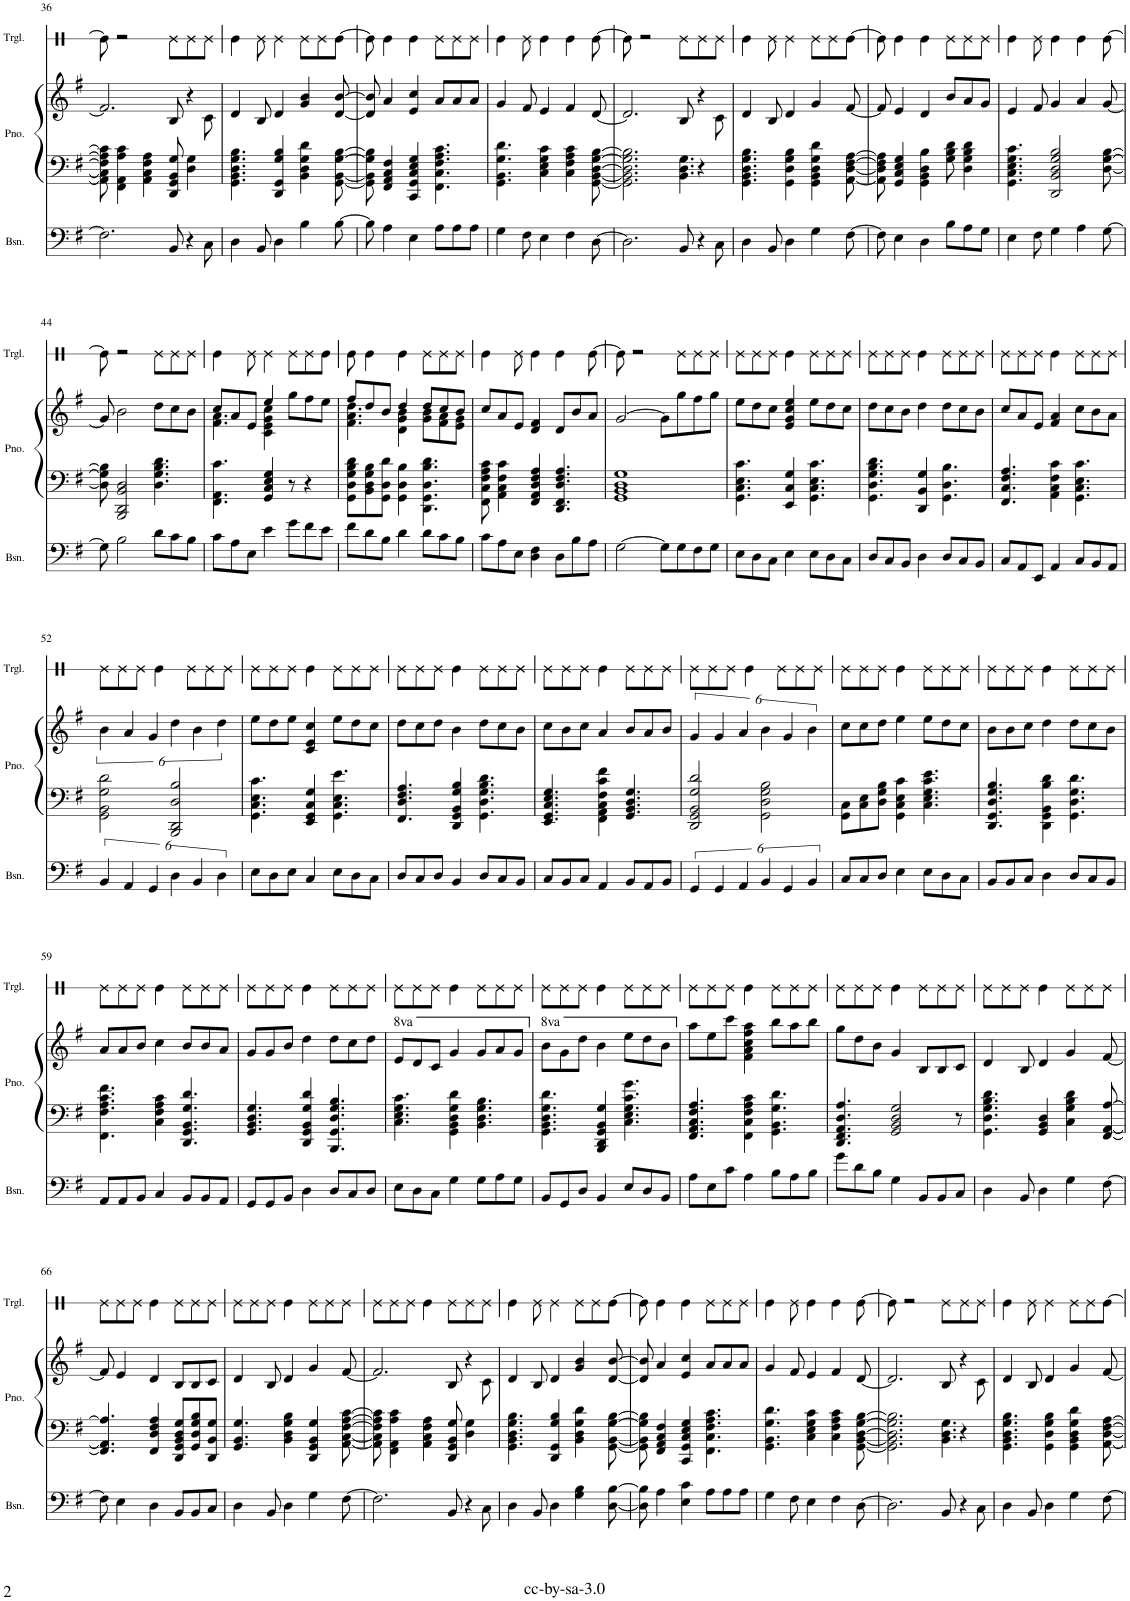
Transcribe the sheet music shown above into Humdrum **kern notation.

**kern	**kern	**kern	**kern
*part3	*part2	*part2	*part1
*staff4	*staff3	*staff2	*staff1
*I"Bassoon	*I"Piano	*	*I"Triangle
*I'Bsn.	*I'Pno.	*	*I'Trgl.
!!LO:PB:g=z
*clefF4	*clefF4	*clefG2	*clefX
*k[f#]	*k[f#]	*k[f#]	*k[]
*M4/4	*M4/4	*M4/4	*M4/4
=36	=36	=36	=36
2.F#\]	8AA\] 8C\] 8F#\] 8A\] 8c\]	2.f#/]	8Re\]
.	4FF#\ 4AA\ 4A\ 4c\	.	2r
.	4AA\ 4C\ 4F#\ 4A\	.	.
.	8DD/ 8GG/ 8BB/ 8G/	.	8Re\L
8BB/	4D\ 4G\	8B/	8Re\
4r	.	4r	8Re\J
.	4ryy	.	4ryy
8C\	.	8c\	.
=37	=37	=37	=37
4D\	4.GG\ 4.BB\ 4.D\ 4.G\ 4.B\	4d/	4Re\
8BB/	.	8B/	8Re\
4D\	4DD/ 4GG/ 4G/ 4B/	4d/	4Re\
4B\	4BB\ 4D\ 4G\ 4d\	4g/ 4b/	8Re\L
.	.	.	8Re\
[8B\	[8GG\ [8BB\ [8G\ [8B\	[8d/ [8b/	[8Re\J
=38	=38	=38	=38
8B\]	8GG\] 8BB\] 8G\] 8B\]	8d/] 8b/]	8Re\]
4A\	4FF#/ 4AA/ 4C/ 4F#/	4a/	4Re\
4E\	4CC/ 4GG/ 4C/ 4E/ 4G/	4e/ 4cc/	4Re\
8A\L	4.FF#\ 4.C\ 4.F#\ 4.A\ 4.c\	8a/L	8Re\L
8A\	.	8a/	8Re\
8A\J	.	8a/J	8Re\J
=39	=39	=39	=39
4G\	4.GG\ 4.BB\ 4.G\ 4.d\	4g/	4Re\
8F#\	.	8f#/	8Re\
4E\	4C\ 4E\ 4G\ 4c\	4e/	4Re\
4F#\	4C\ 4F#\ 4A\ 4c\	4f#/	4Re\
[8D\	[8GG\ [8BB\ [8D\ [8G\ [8B\	[8d/	[8Re\
=40	=40	=40	=40
2.D\]	2.GG\] 2.BB\] 2.D\] 2.G\] 2.B\]	2.d/]	8Re\]
.	.	.	2r
.	.	.	8Re\L
8BB/	4.BB\ 4.D\ 4.G\	8B/	8Re\
4r	.	4r	8Re\J
.	.	.	4.ryy
8C\	4r	8c\	.
8ryy	.	8ryy	.
=41	=41	=41	=41
4D\	4.GG\ 4.BB\ 4.D\ 4.G\ 4.B\	4d/	4Re\
8BB/	.	8B/	8Re\
4D\	4GG\ 4D\ 4G\ 4B\	4d/	4Re\
4G\	4GG\ 4BB\ 4D\ 4G\ 4d\	4g/	8Re\L
.	.	.	8Re\
[8F#\	[8AA\ [8D\ [8F#\ [8A\	[8f#/	[8Re\J
=42	=42	=42	=42
8F#\]	8AA\] 8D\] 8F#\] 8A\]	8f#/]	8Re\]
4E\	4GG/ 4C/ 4E/ 4G/	4e/	4Re\
4D\	4GG\ 4BB\ 4D\ 4B\	4d/	4Re\
8B\L	8G\ 8B\ 8d\	8b/L	8Re\L
8A\	4D\ 4G\ 4B\ 4d\	8a/	8Re\
8G\J	.	8g/J	8Re\J
=43	=43	=43	=43
4E\	4.GG\ 4.C\ 4.E\ 4.G\ 4.c\	4e/	4Re\
8F#\	.	8f#/	8Re\
4G\	2DD/ 2BB/ 2D/ 2G/ 2B/	4g/	4Re\
4A\	.	4a/	4Re\
[8G\	[8D\ [8G\ [8B\	[8g/	[8Re\
!!LO:LB:g=z
=44	=44	=44	=44
8G\]	8D\] 8G\] 8B\]	8g/]	8Re\]
2B\	2BBB/ 2DD/ 2BB/ 2D/	2b\	2r
8d\L	4.D\ 4.G\ 4.B\ 4.d\	8dd\L	8Re\L
8c\	.	8cc\	8Re\
8B\J	.	8b\J	8Re\J
=45	=45	=45	=45
*	*	*^	*
8c\L	4.FF#\ 4.AA\ 4.c\	8cc/L	4.f#\ 4.a\	4Re\
8A\	.	8a/	.	.
8E\J	.	8e/J	.	8Re\
4e\	4GG/ 4C/ 4E/ 4G/	4ee/	4c\ 4e\ 4g\ 4cc\	4Re\
8g\L	8r	8gg\L	8ryy	8Re\L
8f#\	4r	8ff#\	4ryy	8Re\
8e\J	.	8ee\J	.	8Re\J
=46	=46	=46	=46	=46
8f#\L	8GG\ 8D\ 8G\ 8B\ 8d\L	8ff#/L	4.f#\ 4.a\ 4.dd\	8Re\
8d\	8BB\ 8D\ 8G\ 8B\	8dd/	.	4Re\
8B\J	8GG\ 8D\ 8d\J	8b/J	.	.
4d\	4GG\ 4D\ 4B\	4dd/	4d\ 4g\ 4b\	4Re\
8d\L	4.DD\ 4.GG\ 4.D\ 4.B\ 4.d\	8dd/L	8g\ 8b\L	8Re\L
8c\	.	8cc/	8f#\ 8a\	8Re\
8B\J	.	8b/J	8e\ 8g\J	8Re\J
*	*	*v	*v	*
=47	=47	=47	=47
8c\L	8FF#\ 8C\ 8F#\ 8A\ 8c\	8cc/L	4Re\
8A\	4AA\ 4C\ 4F#\ 4c\	8a/	.
8E\J	.	8e/J	8Re\
4D\ 4F#\	4FF#/ 4AA/ 4D/ 4F#/ 4A/	4d/ 4f#/	4Re\
8D\L	4.DD/ 4.FF#/ 4.D/ 4.F#/ 4.A/	8d/L	4Re\
8B\	.	8b/	.
8A\J	.	8a/J	[8Re\
=48	=48	=48	=48
[2G\	1GG 1BB 1D 1G	[2g/	8Re\]
.	.	.	2r
8G\L]	.	8g\L]	.
8G\	.	8gg\	8Re\L
8F#\	.	8ff#\	8Re\
8G\J	.	8gg\J	8Re\J
=49	=49	=49	=49
8E\L	4.GG\ 4.C\ 4.E\ 4.c\	8ee\L	8Re\L
8D\	.	8dd\	8Re\
8C\J	.	8cc\J	8Re\J
4E\	4EE/ 4C/ 4G/	4e/ 4g/ 4cc/ 4ee/	4Re\
8E\L	4.GG\ 4.C\ 4.E\ 4.c\	8ee\L	8Re\L
8D\	.	8dd\	8Re\
8C\J	.	8cc\J	8Re\J
=50	=50	=50	=50
8D/L	4.GG\ 4.D\ 4.G\ 4.B\ 4.d\	8dd\L	8Re\L
8C/	.	8cc\	8Re\
8BB/J	.	8b\J	8Re\J
4D\	4DD/ 4BB/ 4G/	4dd\	4Re\
8D/L	4.GG\ 4.D\ 4.B\	8dd\L	8Re\L
8C/	.	8cc\	8Re\
8BB/J	.	8b\J	8Re\J
=51	=51	=51	=51
8C/L	4.FF#/ 4.C/ 4.F#/ 4.A/	8cc/L	8Re\L
8AA/	.	8a/	8Re\
8EE/J	.	8e/J	8Re\J
4AA/	4AA\ 4C\ 4F#\ 4c\	4f#/ 4a/	4Re\
8C/L	4.GG\ 4.C\ 4.E\ 4.c\	8cc\L	8Re\L
8BB/	.	8b\	8Re\
8AA/J	.	8a\J	8Re\J
!!LO:LB:g=z
=52	=52	=52	=52
6BB/	2GG\ 2BB\ 2G\ 2d\	6b\	8Re\L
.	.	.	8Re\
6AA/	.	6a/	.
.	.	.	8Re\J
6GG/	.	6g/	.
.	.	.	4Re\
6D\	2BBB/ 2DD/ 2D/ 2B/	6dd\	.
.	.	.	8Re\L
6BB/	.	6b\	.
.	.	.	8Re\
6D\	.	6dd\	.
.	.	.	8Re\J
=53	=53	=53	=53
8E\L	4.GG\ 4.C\ 4.E\ 4.c\	8ee\L	8Re\L
8D\	.	8dd\	8Re\
8E\J	.	8ee\J	8Re\J
4C/	4EE/ 4GG/ 4C/ 4G/	4c/ 4e/ 4cc/	4Re\
8E\L	4.GG\ 4.C\ 4.E\ 4.e\	8ee\L	8Re\L
8D\	.	8dd\	8Re\
8C\J	.	8cc\J	8Re\J
=54	=54	=54	=54
8D/L	4.FF#/ 4.D/ 4.F#/ 4.A/	8dd\L	8Re\L
8C/	.	8cc\	8Re\
8D/J	.	8dd\J	8Re\J
4BB/	4DD/ 4GG/ 4BB/ 4G/ 4B/	4b\	4Re\
8D/L	4.GG\ 4.D\ 4.G\ 4.B\ 4.d\	8dd\L	8Re\L
8C/	.	8cc\	8Re\
8BB/J	.	8b\J	8Re\J
=55	=55	=55	=55
8C/L	4.EE/ 4.GG/ 4.C/ 4.E/ 4.G/	8cc\L	8Re\L
8BB/	.	8b\	8Re\
8C/J	.	8cc\J	8Re\J
4AA/	4FF#\ 4AA\ 4C\ 4F#\ 4c\ 4f#\	4a/	4Re\
8BB/L	4.GG/ 4.BB/ 4.D/ 4.G/	8b/L	8Re\L
8AA/	.	8a/	8Re\
8BB/J	.	8b/J	8Re\J
=56	=56	=56	=56
6GG/	2DD/ 2GG/ 2BB/ 2G/ 2d/	6g/	8Re\L
.	.	.	8Re\
6GG/	.	6g/	.
.	.	.	8Re\J
6AA/	.	6a/	.
.	.	.	4Re\
6BB/	2GG\ 2D\ 2G\ 2B\	6b\	.
.	.	.	8Re\L
6GG/	.	6g/	.
.	.	.	8Re\
6BB/	.	6b\	.
.	.	.	8Re\J
=57	=57	=57	=57
8C/L	8GG\ 8C\L	8cc\L	8Re\L
8C/	8C\ 8E\	8cc\	8Re\
8D/J	8D\ 8G\ 8B\J	8dd\J	8Re\J
4E\	4GG\ 4C\ 4E\ 4c\	4ee\	4Re\
8E\L	4.C\ 4.E\ 4.G\ 4.c\ 4.e\	8ee\L	8Re\L
8D\	.	8dd\	8Re\
8C\J	.	8cc\J	8Re\J
=58	=58	=58	=58
8BB/L	4.DD/ 4.GG/ 4.D/ 4.G/ 4.B/	8b\L	8Re\L
8BB/	.	8b\	8Re\
8C/J	.	8cc\J	8Re\J
4D\	4DD\ 4GG\ 4BB\ 4B\ 4d\	4dd\	4Re\
8D/L	4.GG\ 4.D\ 4.G\ 4.d\	8dd\L	8Re\L
8C/	.	8cc\	8Re\
8BB/J	.	8b\J	8Re\J
!!LO:LB:g=z
=59	=59	=59	=59
8AA/L	4.FF#\ 4.F#\ 4.A\ 4.c\ 4.f#\	8a/L	8Re\L
8AA/	.	8a/	8Re\
8BB/J	.	8b/J	8Re\J
4C/	4C\ 4F#\ 4A\ 4c\	4cc\	4Re\
8BB/L	4.DD/ 4.GG/ 4.BB/ 4.G/ 4.d/	8b/L	8Re\L
8BB/	.	8b/	8Re\
8AA/J	.	8a/J	8Re\J
=60	=60	=60	=60
8GG/L	4.GG/ 4.BB/ 4.D/ 4.G/	8g/L	8Re\L
8GG/	.	8g/	8Re\
8BB/J	.	8b/J	8Re\J
4D\	4DD/ 4GG/ 4BB/ 4G/ 4d/	4dd\	4Re\
8D/L	4.BBB/ 4.GG/ 4.D/ 4.G/ 4.B/	8dd\L	8Re\L
8C/	.	8cc\	8Re\
8D/J	.	8dd\J	8Re\J
=61	=61	=61	=61
*	*	*8va	*
8E\L	4.C\ 4.E\ 4.G\ 4.c\	8ee/L	8Re\L
8D\	.	8dd/	8Re\
8C\J	.	8cc/J	8Re\J
4G\	4GG\ 4BB\ 4D\ 4G\ 4d\	4gg/	4Re\
8G\L	4.BB\ 4.D\ 4.G\ 4.B\	8gg/L	8Re\L
8A\	.	8aa/	8Re\
8G\J	.	8gg/J	8Re\J
=62	=62	=62	=62
*	*	*X8va	*
*	*	*8va	*
8BB/L	4.GG\ 4.BB\ 4.D\ 4.G\ 4.d\	8bb\L	8Re\L
8GG/	.	8gg\	8Re\
8D/J	.	8ddd\J	8Re\J
4BB/	4BBB/ 4DD/ 4GG/ 4BB/ 4G/	4bb\	4Re\
8E/L	4.C\ 4.E\ 4.G\ 4.c\ 4.g\	8eee\L	8Re\L
8D/	.	8ddd\	8Re\
8BB/J	.	8bb\J	8Re\J
=63	=63	=63	=63
*	*	*X8va	*
8A\L	4.FF#/ 4.AA/ 4.C/ 4.F#/ 4.A/	8aa\L	8Re\L
8E\	.	8ee\	8Re\
8c\J	.	8ccc\J	8Re\J
4A\	4FF#\ 4C\ 4F#\ 4A\ 4c\	4f#\ 4a\ 4cc\ 4ff#\ 4aa\	4Re\
8B\L	4.GG\ 4.BB\ 4.G\ 4.d\	8bb\L	8Re\L
8A\	.	8aa\	8Re\
8B\J	.	8bb\J	8Re\J
=64	=64	=64	=64
8g\L	4.DD/ 4.FF#/ 4.AA/ 4.D/ 4.A/	8gg\L	8Re\L
8d\	.	8dd\	8Re\
8B\J	.	8b\J	8Re\J
4G\	2GG/ 2BB/ 2D/ 2G/	4g/	4Re\
8BB/L	.	8B/L	8Re\L
8BB/	.	8B/	8Re\
8C/J	8r	8c/J	8Re\J
=65	=65	=65	=65
4D\	4.GG\ 4.D\ 4.G\ 4.B\ 4.d\	4d/	8Re\L
.	.	.	8Re\
8BB/	.	8B/	8Re\J
4D\	4GG/ 4BB/ 4D/	4d/	4Re\
4G\	4C\ 4G\ 4B\ 4d\	4g/	8Re\L
.	.	.	8Re\
[8F#\	[8FF#/ [8AA/ [8A/	[8f#/	8Re\J
!!LO:LB:g=z
=66	=66	=66	=66
8F#\]	4.FF#/] 4.AA/] 4.A/]	8f#/]	8Re\L
4E\	.	4e/	8Re\
.	.	.	8Re\J
4D\	4FF#/ 4D/ 4F#/ 4A/	4d/	4Re\
8BB/L	8DD/ 8GG/ 8BB/ 8D/ 8G/L	8B/L	8Re\L
8BB/	8GG/ 8D/ 8G/ 8B/	8B/	8Re\
8C/J	8DD/ 8BB/ 8G/J	8c/J	8Re\J
=67	=67	=67	=67
4D\	4.GG/ 4.BB/ 4.G/	4d/	8Re\L
.	.	.	8Re\
8BB/	.	8B/	8Re\J
4D\	4BB\ 4D\ 4G\ 4B\	4d/	4Re\
4G\	4DD/ 4GG/ 4BB/ 4G/	4g/	8Re\L
.	.	.	8Re\
[8F#\	[8AA\ [8C\ [8F#\ [8A\ [8c\	[8f#/	8Re\J
=68	=68	=68	=68
2.F#\]	8AA\] 8C\] 8F#\] 8A\] 8c\]	2.f#/]	8Re\L
.	4FF#\ 4AA\ 4A\ 4c\	.	8Re\
.	.	.	8Re\J
.	4AA\ 4C\ 4F#\ 4A\	.	4Re\
.	8DD/ 8GG/ 8BB/ 8G/	.	8Re\L
8BB/	4D\ 4G\	8B/	8Re\
4r	.	4r	8Re\J
.	4ryy	.	4ryy
8C\	.	8c\	.
=69	=69	=69	=69
4D\	4.GG\ 4.BB\ 4.D\ 4.G\ 4.B\	4d/	4Re\
8BB/	.	8B/	8Re\
4D\	4DD/ 4GG/ 4G/ 4B/	4d/	4Re\
4G\ 4B\	4BB\ 4D\ 4G\ 4d\	4g/ 4b/	8Re\L
.	.	.	8Re\
[8D\ [8B\	[8GG\ [8BB\ [8G\ [8B\	[8d/ [8b/	[8Re\J
=70	=70	=70	=70
8D\] 8B\]	8GG\] 8BB\] 8G\] 8B\]	8d/] 8b/]	8Re\]
4A\	4FF#/ 4AA/ 4C/ 4F#/	4a/	4Re\
4E\ 4c\	4CC/ 4GG/ 4C/ 4E/ 4G/	4e/ 4cc/	4Re\
8A\L	4.FF#\ 4.C\ 4.F#\ 4.A\ 4.c\	8a/L	8Re\L
8A\	.	8a/	8Re\
8A\J	.	8a/J	8Re\J
=71	=71	=71	=71
4G\	4.GG\ 4.BB\ 4.G\ 4.d\	4g/	4Re\
8F#\	.	8f#/	8Re\
4E\	4C\ 4E\ 4G\ 4c\	4e/	4Re\
4F#\	4C\ 4F#\ 4A\ 4c\	4f#/	4Re\
[8D\	[8GG\ [8BB\ [8D\ [8G\ [8B\	[8d/	[8Re\
=72	=72	=72	=72
2.D\]	2.GG\] 2.BB\] 2.D\] 2.G\] 2.B\]	2.d/]	8Re\]
.	.	.	2r
.	.	.	8Re\L
8BB/	4.BB\ 4.D\ 4.G\	8B/	8Re\
4r	.	4r	8Re\J
.	.	.	4.ryy
8C\	4r	8c\	.
8ryy	.	8ryy	.
=73	=73	=73	=73
4D\	4.GG\ 4.BB\ 4.D\ 4.G\ 4.B\	4d/	4Re\
8BB/	.	8B/	8Re\
4D\	4GG\ 4D\ 4G\ 4B\	4d/	4Re\
4G\	4GG\ 4BB\ 4D\ 4G\ 4d\	4g/	8Re\L
.	.	.	8Re\
[8F#\	[8AA\ [8D\ [8F#\ [8A\	[8f#/	[8Re\J
=	=	=	=
*-	*-	*-	*-
